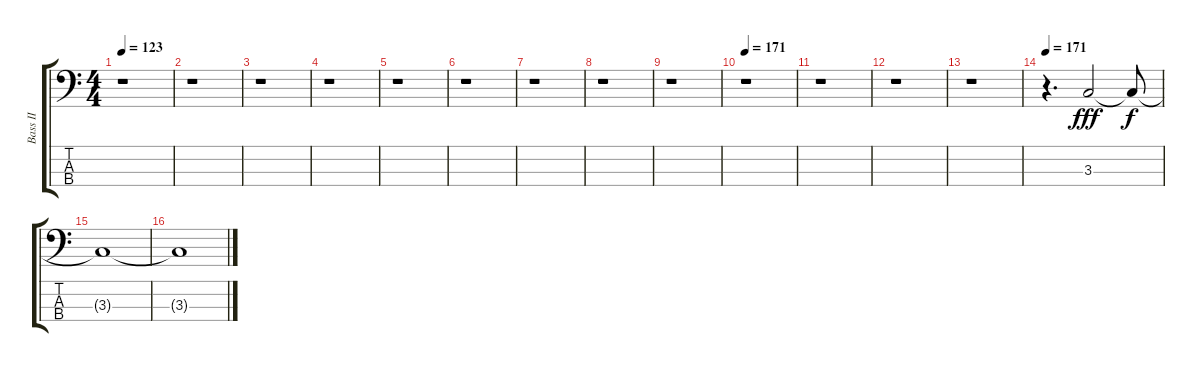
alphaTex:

\track ("Bass II" "Bass II") {instrument electricbassfinger}
\staff {score tabs}
\tuning (G2 D2 A1 E1) {hide}
\ts (4 4)
\tempo 123
\clef f4
\ks c
r.1{dy f} |
r.1 |
r.1 |
r.1 |
r.1 |
r.1 |
r.1 |
r.1 |
r.1 |
\tempo 171
r.1 |
r.1 |
r.1 |
r.1 |
\tempo 171
r.4{d} 3.3.2{dy fff} 3.3{t}.8{dy f} |
3.3{t}.1 |
3.3{t}.1
